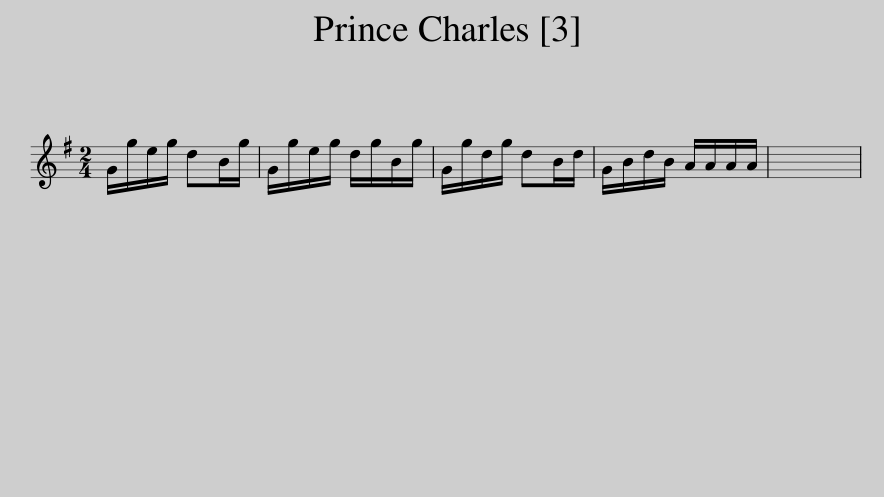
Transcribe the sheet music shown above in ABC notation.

X:1
L:1/8
M:2/4
I:linebreak $
K:G
V:1 treble
V:1
 G/g/e/g/ dB/g/ | G/g/e/g/ d/g/B/g/ | G/g/d/g/ dB/d/ | G/B/d/B/ A/A/A/A/ | x4 | %5
